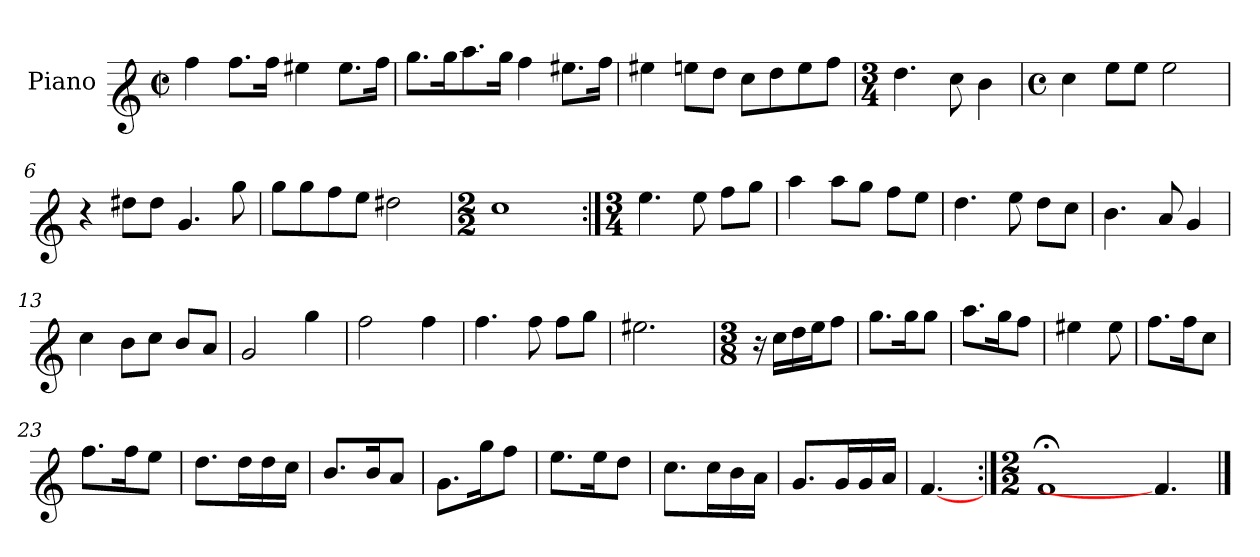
**kern
*part1
*staff1
*I"Piano
*I'Pno.
*clefG1
*k[]
*M2/2
*met(c|)
=1
4aa\
8.aa\L
16aa\Jk
4gg#X\
8.gg#\L
16aa\Jk
=2
8.bb\L
16bb\K
8.ccc\
16bb\Jk
4aa\
8.gg#X\L
16aa\Jk
=3
4gg#X\
8ggn\L
8ff\J
8ee\L
8ff\
8gg\
8aa\J
=4
*M3/4
4.ff\
8ee\
4dd\
=5
*M4/4
*met(c)
4ee\
8gg\L
8gg\J
2gg\
=6
4r
8ff#X\L
8ff#\J
4.b/
8bb\
!!LO:LB:g=z
=7
8bb\L
8bb\
8aa\
8gg\J
2ff#X\
=8
*M2/2
1ee
=9:|!
*M3/4
4.gg\
8gg\
8aa\L
8bb\J
=10
4ccc\
8ccc\L
8bb\J
8aa\L
8gg\J
=11
4.ff\
8gg\
8ff\L
8ee\J
=12
4.dd\
8cc/
4b/
=13
4ee\
8dd\L
8ee\J
8dd/L
8cc/J
=14
2b/
4bb\
=15
2aa\
4aa\
!!LO:LB:g=z
=16
4.aa\
8aa\
8aa\L
8bb\J
=17
2.gg#X\
=18
*M3/8
16r
16ee\LL
16ff\
16gg\J
8aa\J
=19
8.bb\L
16bb\K
8bb\J
=20
8.ccc\L
16bb\K
8aa\J
=21
4gg#X\
8gg#\
=22
8.aa\L
16aa\K
8ee\J
=23
8.aa\L
16aa\K
8gg\J
=24
8.ff\L
16ff\L
16ff\
16ee\JJ
=25
8.dd/L
16dd/K
8cc/J
!!LO:LB:g=z
=26
8.b\L
16bb\K
8aa\J
=27
8.gg\L
16gg\K
8ff\J
=28
8.ee\L
16ee\L
16dd\
16cc\JJ
=29
8.b/L
16b/L
16b/
16cc/JJ
=30
[4.a/
=31:|!
*M2/2
1a;<
4.a/]
==
*-
